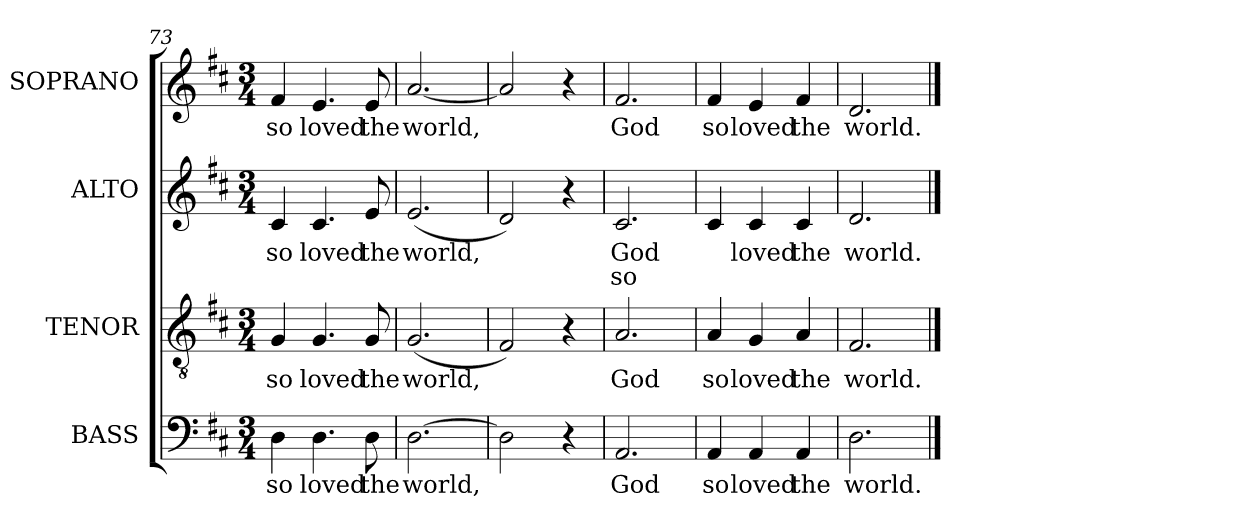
**kern	**text	**kern	**text	**kern	**text	**text	**kern	**text
*part4	*part4	*part3	*part3	*part2	*part2	*part2	*part1	*part1
*staff4	*staff4	*staff3	*staff3	*staff2	*staff2	*staff2	*staff1	*staff1
*I"BASS	*	*I"TENOR	*	*I"ALTO	*	*	*I"SOPRANO	*
*I'B.	*	*I'T.	*	*I'A.	*	*	*I'S.	*
*clefF4	*	*clefGv2	*	*clefG2	*	*	*clefG2	*
*	*	*ITrd7c12	*	*	*	*	*	*
*k[f#c#]	*	*k[f#c#]	*	*k[f#c#]	*	*	*k[f#c#]	*
*D:	*	*D:	*	*D:	*	*	*D:	*
*M3/4	*	*M3/4	*	*M3/4	*	*	*M3/4	*
=73	=73	=73	=73	=73	=73	=73	=73	=73
!	!LO:LY:b:color=#000000	!	!	!	!	!	!	!
!	!	!	!LO:LY:b:color=#000000	!	!	!	!	!
!	!	!	!	!	!LO:LY:b:color=#000000	!	!	!
!	!	!	!	!	!	!	!	!LO:LY:b:color=#000000
4Di\	so	4GGi/	so	4c#i/	so	.	4f#i/	so
!	!LO:LY:b:color=#000000	!	!	!	!	!	!	!
!	!	!	!LO:LY:b:color=#000000	!	!	!	!	!
!	!	!	!	!	!LO:LY:b:color=#000000	!	!	!
!	!	!	!	!	!	!	!	!LO:LY:b:color=#000000
4.Di\	loved	4.GGi/	loved	4.c#i/	loved	.	4.ei/	loved
!	!LO:LY:b:color=#000000	!	!	!	!	!	!	!
!	!	!	!LO:LY:b:color=#000000	!	!	!	!	!
!	!	!	!	!	!LO:LY:b:color=#000000	!	!	!
!	!	!	!	!	!	!	!	!LO:LY:b:color=#000000
8Di\	the	8GGi/	the	8ei/	the	.	8ei/	the
=74	=74	=74	=74	=74	=74	=74	=74	=74
!	!LO:LY:b:color=#000000	!	!	!	!	!	!	!
!	!	!	!LO:LY:b:color=#000000	!	!	!	!	!
!	!	!	!	!	!LO:LY:b:color=#000000	!	!	!
!	!	!	!	!	!	!	!	!LO:LY:b:color=#000000
[2.Di\	world,	(2.GGi/	world,	(2.ei/	world,	.	[2.ai/	world,
=75	=75	=75	=75	=75	=75	=75	=75	=75
2Di\]	.	2FF#i/)	.	2di/)	.	.	2ai/]	.
4r	.	4r	.	4r	.	.	4r	.
=76	=76	=76	=76	=76	=76	=76	=76	=76
!	!LO:LY:b:color=#000000	!	!	!	!	!	!	!
!	!	!	!LO:LY:b:color=#000000	!	!	!	!	!
!	!	!	!	!	!LO:LY:b:color=#000000	!LO:LY:b:color=#000000	!	!
!	!	!	!	!	!	!	!	!LO:LY:b:color=#000000
2.AAi/	God	2.AAi/	God	2.c#i/	God	so	2.f#i/	God
=77	=77	=77	=77	=77	=77	=77	=77	=77
!	!LO:LY:b:color=#000000	!	!	!	!	!	!	!
!	!	!	!LO:LY:b:color=#000000	!	!	!	!	!
!	!	!	!	!	!	!	!	!LO:LY:b:color=#000000
4AAi/	so	4AAi/	so	4c#i/	.	.	4f#i/	so
!	!LO:LY:b:color=#000000	!	!	!	!	!	!	!
!	!	!	!LO:LY:b:color=#000000	!	!	!	!	!
!	!	!	!	!	!LO:LY:b:color=#000000	!	!	!
!	!	!	!	!	!	!	!	!LO:LY:b:color=#000000
4AAi/	loved	4GGi/	loved	4c#i/	loved	.	4ei/	loved
!	!LO:LY:b:color=#000000	!	!	!	!	!	!	!
!	!	!	!LO:LY:b:color=#000000	!	!	!	!	!
!	!	!	!	!	!LO:LY:b:color=#000000	!	!	!
!	!	!	!	!	!	!	!	!LO:LY:b:color=#000000
4AAi/	the	4AAi/	the	4c#i/	the	.	4f#i/	the
=78	=78	=78	=78	=78	=78	=78	=78	=78
!	!LO:LY:b:color=#000000	!	!	!	!	!	!	!
!	!	!	!LO:LY:b:color=#000000	!	!	!	!	!
!	!	!	!	!	!LO:LY:b:color=#000000	!	!	!
!	!	!	!	!	!	!	!	!LO:LY:b:color=#000000
2.Di\	world.	2.FF#i/	world.	2.di/	world.	.	2.di/	world.
==	==	==	==	==	==	==	==	==
*-	*-	*-	*-	*-	*-	*-	*-	*-
